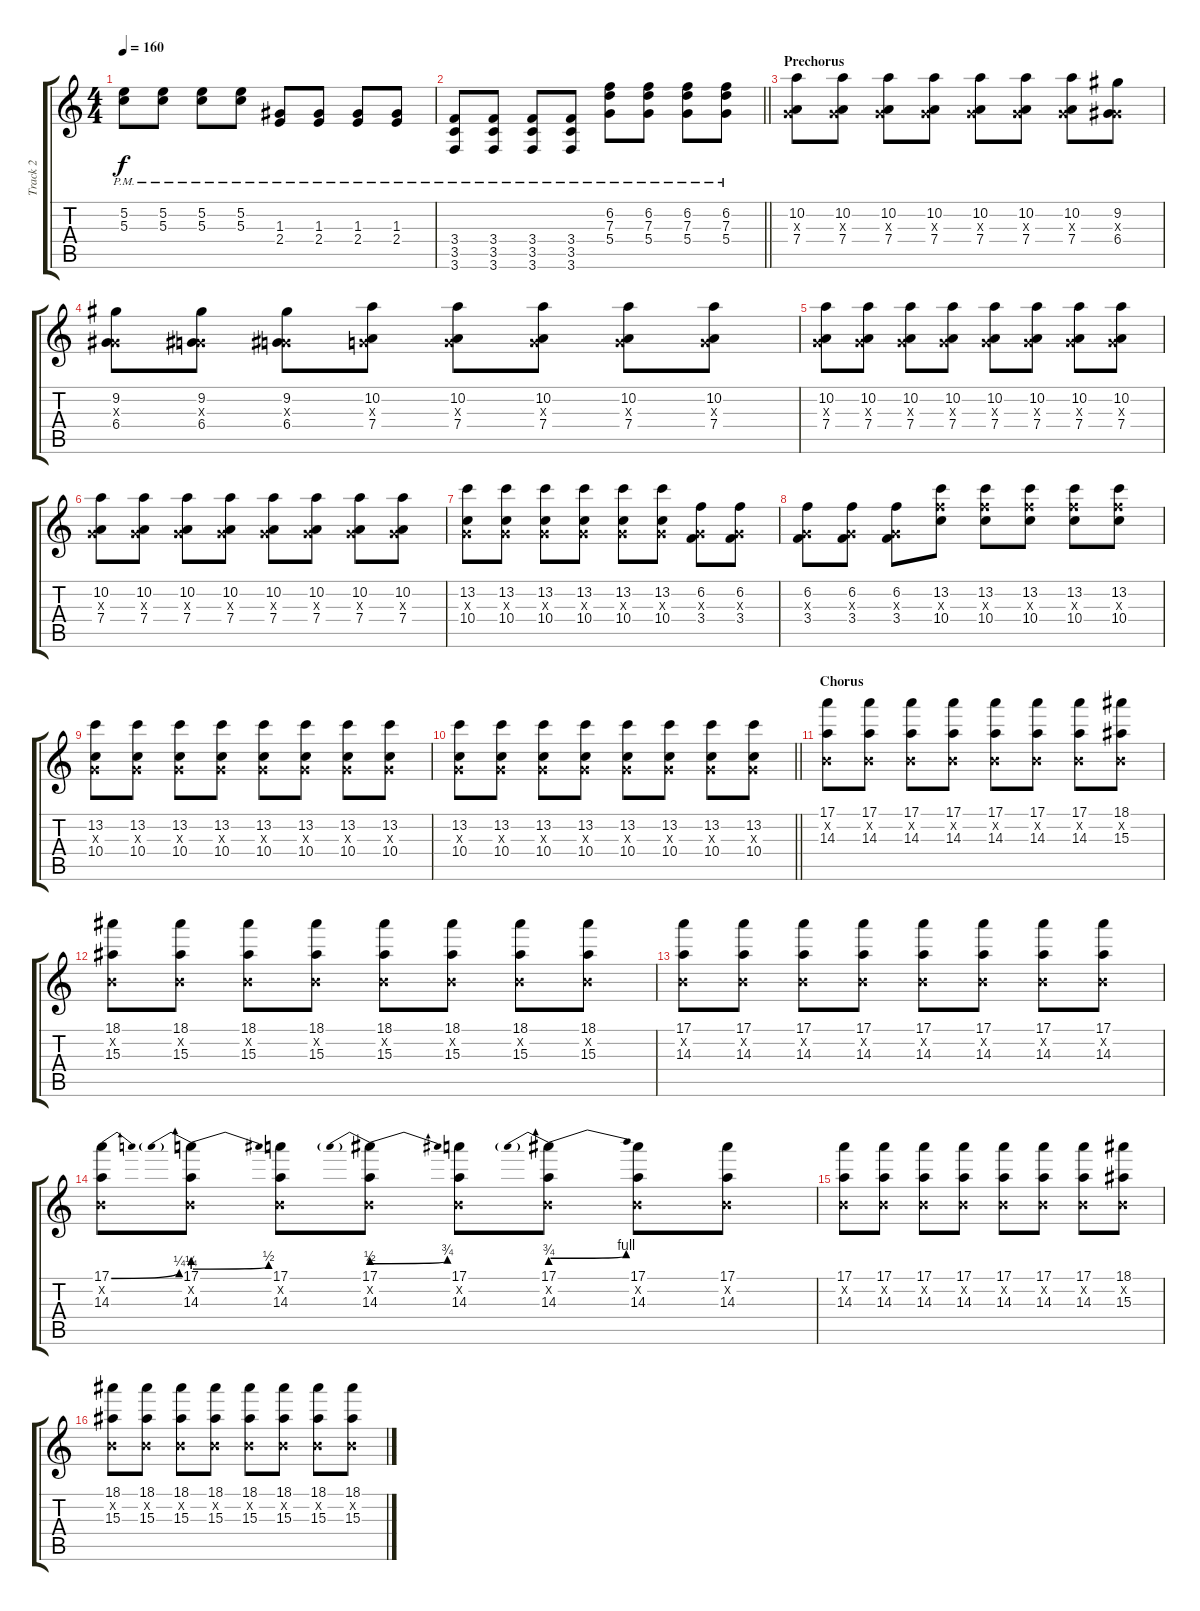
\track ("Track 2" "Track 2") {instrument distortionguitar}
\staff {score tabs}
\tuning (E4 B3 G3 D3 A2 D2) {hide}
\ts (4 4)
\tempo 160
\clef g2
\ks c
(5.2{pm} 5.3{pm}).8{dy f} (5.2{pm} 5.3{pm}).8 (5.2{pm} 5.3{pm}).8 (5.2{pm} 5.3{pm}).8 (1.3{pm} 2.4{pm}).8 (1.3{pm} 2.4{pm}).8 (1.3{pm} 2.4{pm}).8 (1.3{pm} 2.4{pm}).8 |
\barLineRight lightlight
(3.4{pm} 3.5{pm} 3.6{pm}).8 (3.4{pm} 3.5{pm} 3.6{pm}).8 (3.4{pm} 3.5{pm} 3.6{pm}).8 (3.4{pm} 3.5{pm} 3.6{pm}).8 (6.2{pm} 7.3{pm} 5.4{pm}).8 (6.2{pm} 7.3{pm} 5.4{pm}).8 (6.2{pm} 7.3{pm} 5.4{pm}).8 (6.2{pm} 7.3{pm} 5.4{pm}).8 |
\section ("" "Prechorus")
(10.2 0.3{x} 7.4).8 (10.2 0.3{x} 7.4).8 (10.2 0.3{x} 7.4).8 (10.2 0.3{x} 7.4).8 (10.2 0.3{x} 7.4).8 (10.2 0.3{x} 7.4).8 (10.2 0.3{x} 7.4).8 (9.2 0.3{x} 6.4).8 |
(9.2 0.3{x} 6.4).8 (9.2 0.3{x} 6.4).8 (9.2 0.3{x} 6.4).8 (10.2 0.3{x} 7.4).8 (10.2 0.3{x} 7.4).8 (10.2 0.3{x} 7.4).8 (10.2 0.3{x} 7.4).8 (10.2 0.3{x} 7.4).8 |
(10.2 0.3{x} 7.4).8 (10.2 0.3{x} 7.4).8 (10.2 0.3{x} 7.4).8 (10.2 0.3{x} 7.4).8 (10.2 0.3{x} 7.4).8 (10.2 0.3{x} 7.4).8 (10.2 0.3{x} 7.4).8 (10.2 0.3{x} 7.4).8 |
(10.2 0.3{x} 7.4).8 (10.2 0.3{x} 7.4).8 (10.2 0.3{x} 7.4).8 (10.2 0.3{x} 7.4).8 (10.2 0.3{x} 7.4).8 (10.2 0.3{x} 7.4).8 (10.2 0.3{x} 7.4).8 (10.2 0.3{x} 7.4).8 |
(13.2 0.3{x} 10.4).8 (13.2 0.3{x} 10.4).8 (13.2 0.3{x} 10.4).8 (13.2 0.3{x} 10.4).8 (13.2 0.3{x} 10.4).8 (13.2 0.3{x} 10.4).8 (6.2 0.3{x} 3.4).8 (6.2 0.3{x} 3.4).8 |
(6.2 0.3{x} 3.4).8 (6.2 0.3{x} 3.4).8 (6.2 0.3{x} 3.4).8 (13.2 10.3{x} 10.4).8 (13.2 10.3{x} 10.4).8 (13.2 10.3{x} 10.4).8 (13.2 10.3{x} 10.4).8 (13.2 10.3{x} 10.4).8 |
(13.2 0.3{x} 10.4).8 (13.2 0.3{x} 10.4).8 (13.2 0.3{x} 10.4).8 (13.2 0.3{x} 10.4).8 (13.2 0.3{x} 10.4).8 (13.2 0.3{x} 10.4).8 (13.2 0.3{x} 10.4).8 (13.2 0.3{x} 10.4).8 |
\barLineRight lightlight
(13.2 0.3{x} 10.4).8 (13.2 0.3{x} 10.4).8 (13.2 0.3{x} 10.4).8 (13.2 0.3{x} 10.4).8 (13.2 0.3{x} 10.4).8 (13.2 0.3{x} 10.4).8 (13.2 0.3{x} 10.4).8 (13.2 0.3{x} 10.4).8 |
\section ("" "Chorus")
(17.1 0.2{x} 14.3).8 (17.1 0.2{x} 14.3).8 (17.1 0.2{x} 14.3).8 (17.1 0.2{x} 14.3).8 (17.1 0.2{x} 14.3).8 (17.1 0.2{x} 14.3).8 (17.1 0.2{x} 14.3).8 (18.1 0.2{x} 15.3).8 |
(18.1 0.2{x} 15.3).8 (18.1 0.2{x} 15.3).8 (18.1 0.2{x} 15.3).8 (18.1 0.2{x} 15.3).8 (18.1 0.2{x} 15.3).8 (18.1 0.2{x} 15.3).8 (18.1 0.2{x} 15.3).8 (18.1 0.2{x} 15.3).8 |
(17.1 0.2{x} 14.3).8 (17.1 0.2{x} 14.3).8 (17.1 0.2{x} 14.3).8 (17.1 0.2{x} 14.3).8 (17.1 0.2{x} 14.3).8 (17.1 0.2{x} 14.3).8 (17.1 0.2{x} 14.3).8 (17.1 0.2{x} 14.3).8 |
(17.1{be (bend 0 0 60 1)} 0.2{x} 14.3).8 (17.1{be (prebendbend 0 1 60 2)} 0.2{x} 14.3).8 (17.1 0.2{x} 14.3).8 (17.1{be (prebendbend 0 2 60 3)} 0.2{x} 14.3).8 (17.1 0.2{x} 14.3).8 (17.1{be (prebendbend 0 3 60 4)} 0.2{x} 14.3).8 (17.1 0.2{x} 14.3).8 (17.1 0.2{x} 14.3).8 |
(17.1 0.2{x} 14.3).8 (17.1 0.2{x} 14.3).8 (17.1 0.2{x} 14.3).8 (17.1 0.2{x} 14.3).8 (17.1 0.2{x} 14.3).8 (17.1 0.2{x} 14.3).8 (17.1 0.2{x} 14.3).8 (18.1 0.2{x} 15.3).8 |
(18.1 0.2{x} 15.3).8 (18.1 0.2{x} 15.3).8 (18.1 0.2{x} 15.3).8 (18.1 0.2{x} 15.3).8 (18.1 0.2{x} 15.3).8 (18.1 0.2{x} 15.3).8 (18.1 0.2{x} 15.3).8 (18.1 0.2{x} 15.3).8
